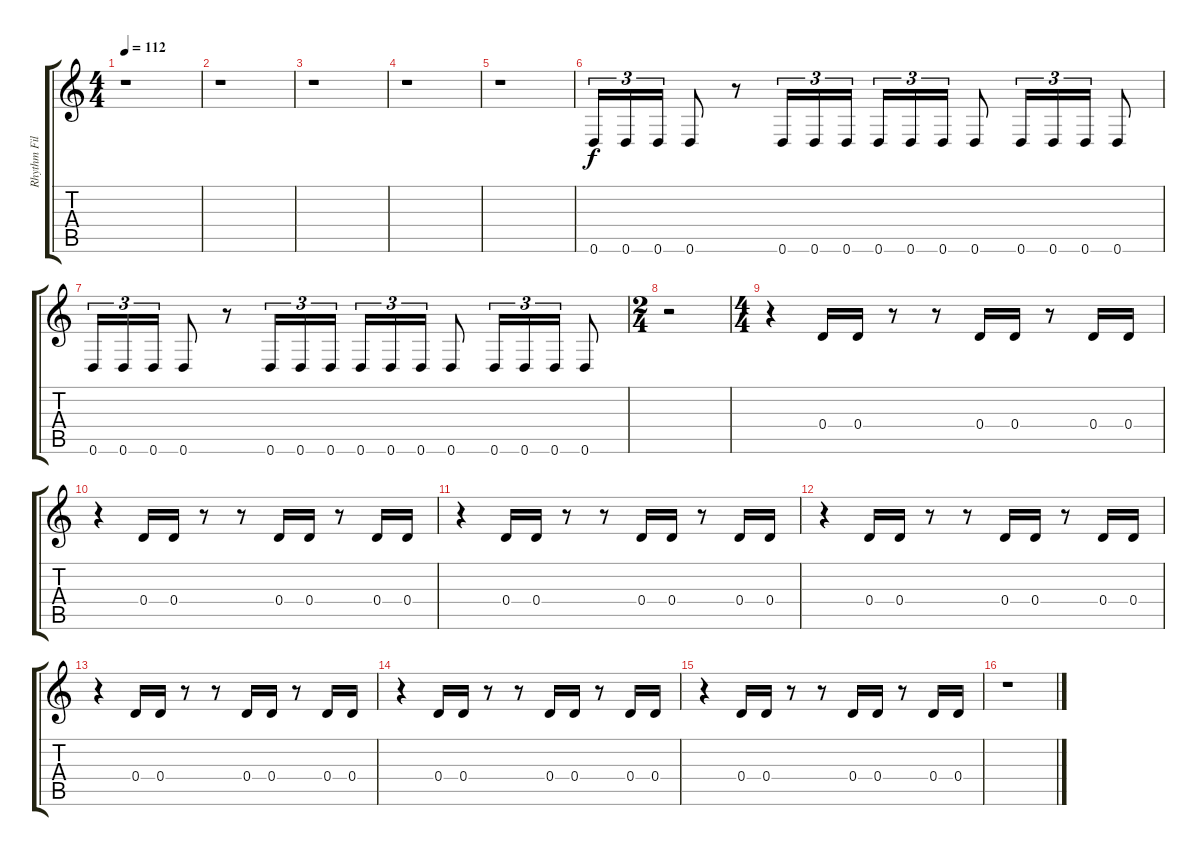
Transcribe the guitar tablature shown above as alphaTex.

\track ("Rhythm Fills and Lead Guitar 1" "Rhythm Fil") {instrument distortionguitar}
\staff {score tabs}
\tuning (E4 B3 G3 D3 A2 D2) {hide}
\ts (4 4)
\tempo 112
\clef g2
\ks c
r.1{dy f instrument distortionguitar} |
r.1 |
r.1 |
r.1 |
r.1 |
0.6.16{tu (3 2)} 0.6.16{tu (3 2)} 0.6.16{tu (3 2)} 0.6.8 r.8 0.6.16{tu (3 2)} 0.6.16{tu (3 2)} 0.6.16{tu (3 2)} 0.6.16{tu (3 2)} 0.6.16{tu (3 2)} 0.6.16{tu (3 2)} 0.6.8 0.6.16{tu (3 2)} 0.6.16{tu (3 2)} 0.6.16{tu (3 2)} 0.6.8 |
0.6.16{tu (3 2)} 0.6.16{tu (3 2)} 0.6.16{tu (3 2)} 0.6.8 r.8 0.6.16{tu (3 2)} 0.6.16{tu (3 2)} 0.6.16{tu (3 2)} 0.6.16{tu (3 2)} 0.6.16{tu (3 2)} 0.6.16{tu (3 2)} 0.6.8 0.6.16{tu (3 2)} 0.6.16{tu (3 2)} 0.6.16{tu (3 2)} 0.6.8 |
\ts (2 4)
r.2 |
\ts (4 4)
r.4 0.4.16 0.4.16 r.8 r.8 0.4.16 0.4.16 r.8 0.4.16 0.4.16 |
r.4 0.4.16 0.4.16 r.8 r.8 0.4.16 0.4.16 r.8 0.4.16 0.4.16 |
r.4 0.4.16 0.4.16 r.8 r.8 0.4.16 0.4.16 r.8 0.4.16 0.4.16 |
r.4 0.4.16 0.4.16 r.8 r.8 0.4.16 0.4.16 r.8 0.4.16 0.4.16 |
r.4 0.4.16 0.4.16 r.8 r.8 0.4.16 0.4.16 r.8 0.4.16 0.4.16 |
r.4 0.4.16 0.4.16 r.8 r.8 0.4.16 0.4.16 r.8 0.4.16 0.4.16 |
r.4 0.4.16 0.4.16 r.8 r.8 0.4.16 0.4.16 r.8 0.4.16 0.4.16 |
r.1
